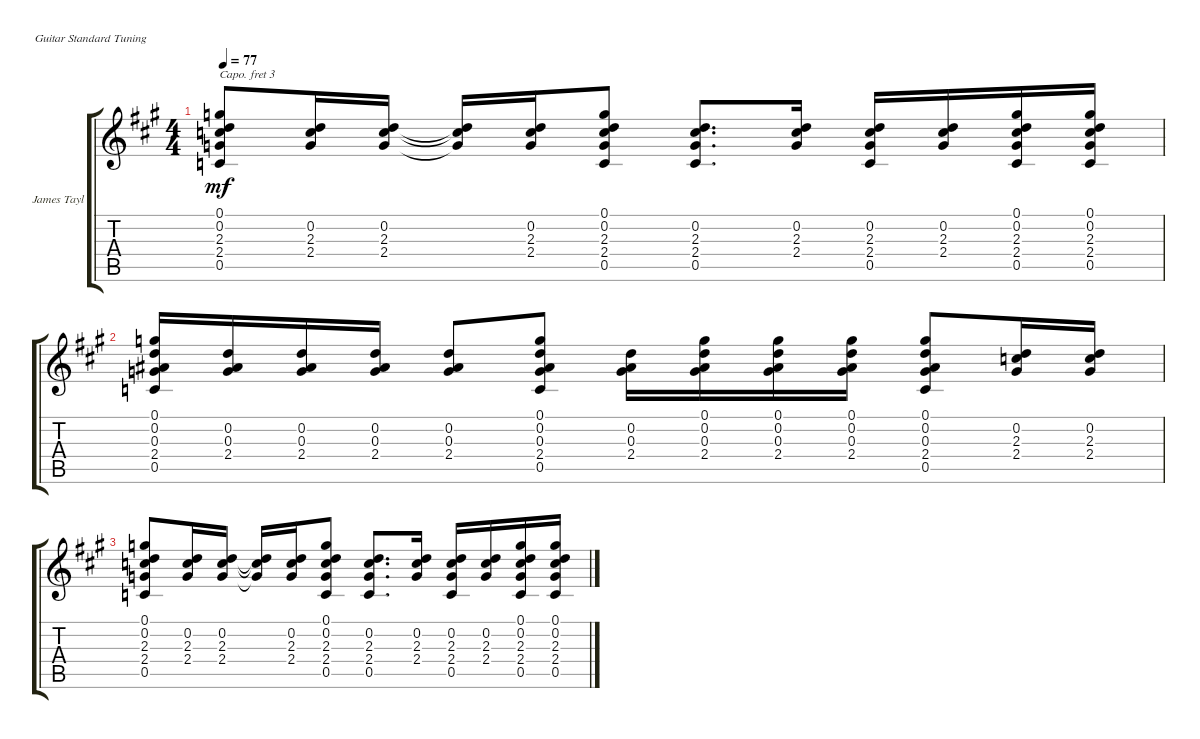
\bracketExtendMode groupsimilarinstruments
\firstSystemTrackNameOrientation horizontal
\otherSystemsTrackNameOrientation horizontal
\track ("James Taylor (Guitar)" "James Tayl") {instrument acousticguitarsteel}
\staff {score tabs}
\capo 3
\tuning (E4 B3 G3 D3 A2 E2)
\ts (4 4)
\tempo 77
\clef g2
\ks a
(0.1 0.2 2.3 2.4 0.5).8{dy mf} (0.2 2.3 2.4).16 (0.2 2.3 2.4).16 (0.2{t} 2.3{t} 2.4{t}).16 (0.2 2.3 2.4).16 (0.1 0.2 2.3 2.4 0.5).8 (0.2 2.3 2.4 0.5).8{d} (0.2 2.3 2.4).16 (0.2 2.3 2.4 0.5).16 (0.2 2.3 2.4).16 (0.1 0.2 2.3 2.4 0.5).16 (0.1 0.2 2.3 2.4 0.5).16 |
(0.1 0.2 0.3 2.4 0.5).16 (0.2 0.3 2.4).16 (0.2 0.3 2.4).16 (0.2 0.3 2.4).16 (0.2 0.3 2.4).8 (0.1 0.2 0.3 2.4 0.5).8 (0.2 0.3 2.4).16 (0.1 0.2 0.3 2.4).16 (0.1 0.2 0.3 2.4).16 (0.1 0.2 0.3 2.4).16 (0.1 0.2 0.3 2.4 0.5).8 (0.2 2.3 2.4).16 (0.2 2.3 2.4).16 |
(0.1 0.2 2.3 2.4 0.5).8 (0.2 2.3 2.4).16 (0.2 2.3 2.4).16 (0.2{t} 2.3{t} 2.4{t}).16 (0.2 2.3 2.4).16 (0.1 0.2 2.3 2.4 0.5).8 (0.2 2.3 2.4 0.5).8{d} (0.2 2.3 2.4).16 (0.2 2.3 2.4 0.5).16 (0.2 2.3 2.4).16 (0.1 0.2 2.3 2.4 0.5).16 (0.1 0.2 2.3 2.4 0.5).16
